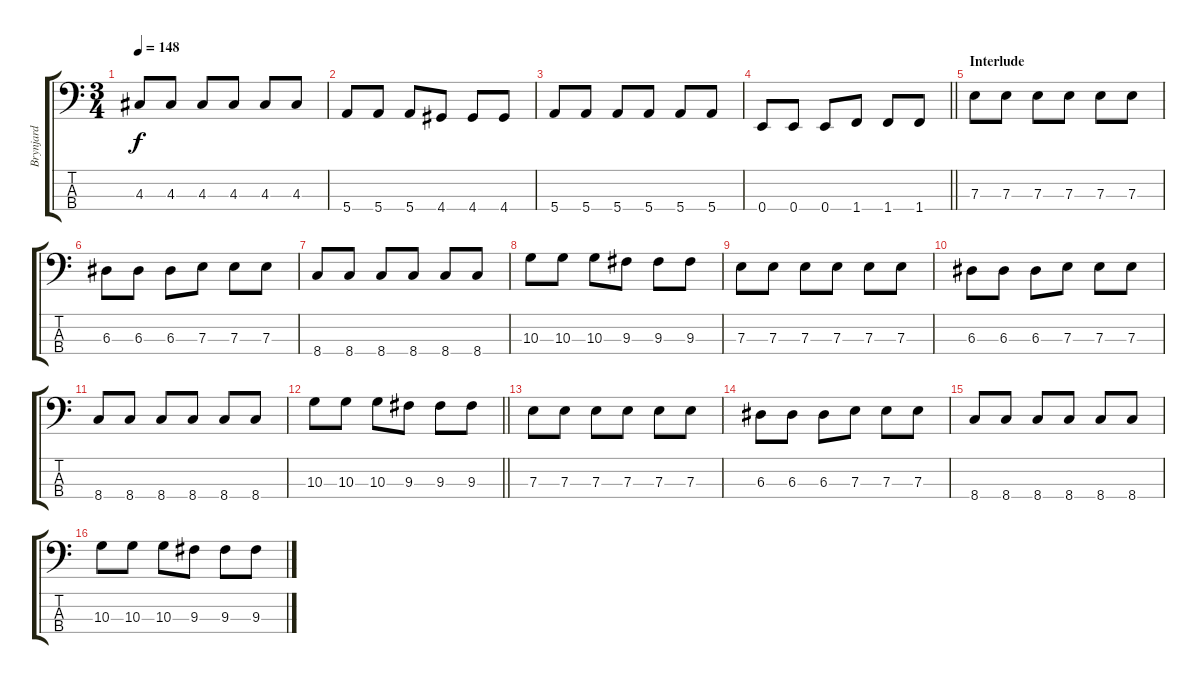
\track ("Brynjard" "Brynjard") {instrument electricbasspick}
\staff {score tabs}
\tuning (G2 D2 A1 E1) {hide}
\ts (3 4)
\tempo 148
\clef f4
\ks c
4.3.8{dy f} 4.3.8 4.3.8 4.3.8 4.3.8 4.3.8 |
5.4.8 5.4.8 5.4.8 4.4.8 4.4.8 4.4.8 |
5.4.8 5.4.8 5.4.8 5.4.8 5.4.8 5.4.8 |
\barLineRight lightlight
0.4.8 0.4.8 0.4.8 1.4.8 1.4.8 1.4.8 |
\section ("" "Interlude")
7.3.8 7.3.8 7.3.8 7.3.8 7.3.8 7.3.8 |
6.3.8 6.3.8 6.3.8 7.3.8 7.3.8 7.3.8 |
8.4.8 8.4.8 8.4.8 8.4.8 8.4.8 8.4.8 |
10.3.8 10.3.8 10.3.8 9.3.8 9.3.8 9.3.8 |
7.3.8 7.3.8 7.3.8 7.3.8 7.3.8 7.3.8 |
6.3.8 6.3.8 6.3.8 7.3.8 7.3.8 7.3.8 |
8.4.8 8.4.8 8.4.8 8.4.8 8.4.8 8.4.8 |
\barLineRight lightlight
10.3.8 10.3.8 10.3.8 9.3.8 9.3.8 9.3.8 |
7.3.8 7.3.8 7.3.8 7.3.8 7.3.8 7.3.8 |
6.3.8 6.3.8 6.3.8 7.3.8 7.3.8 7.3.8 |
8.4.8 8.4.8 8.4.8 8.4.8 8.4.8 8.4.8 |
10.3.8 10.3.8 10.3.8 9.3.8 9.3.8 9.3.8
